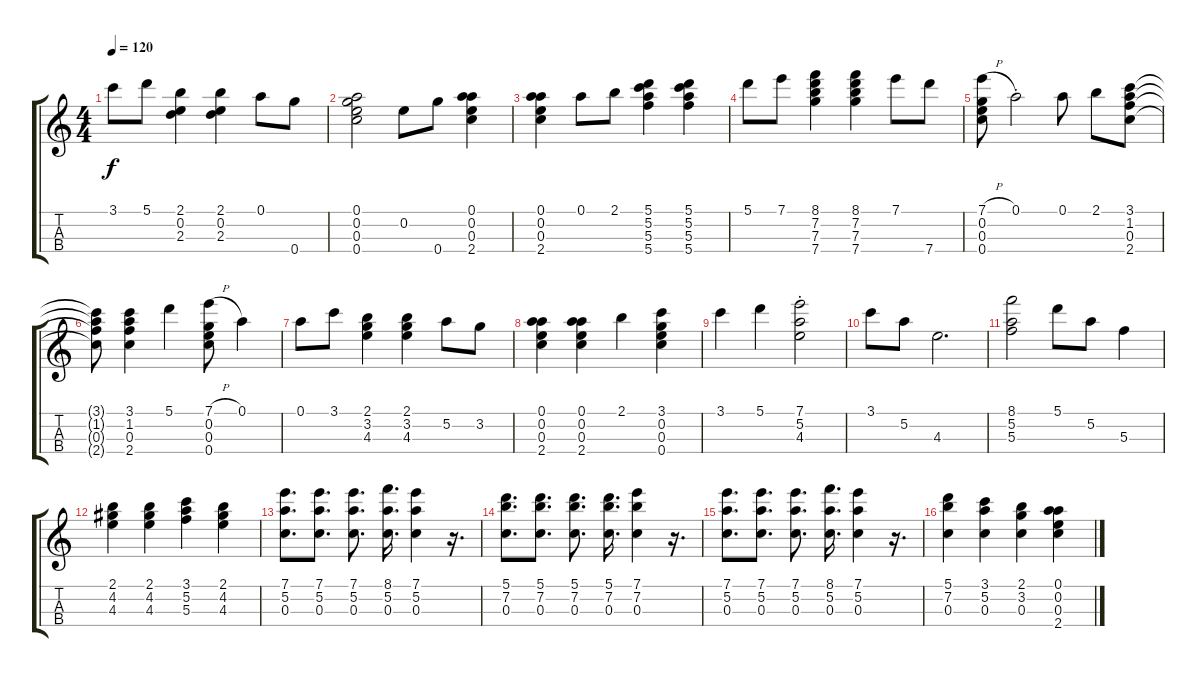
\track "" {instrument acousticguitarnylon}
\staff {score tabs}
\tuning (A4 E4 C4 G4) {hide}
\ts (4 4)
\tempo 120
\clef g2
\ks c
3.1.8{dy f} 5.1.8 (2.1 0.2 2.3).4 (2.1 0.2 2.3).4 0.1.8 0.4.8 |
(0.1 0.2 0.3 0.4).2 0.2.8 0.4.8 (0.1 0.2 0.3 2.4).4 |
(0.1 0.2 0.3 2.4).4 0.1.8 2.1.8 (5.1 5.2 5.3 5.4).4 (5.1 5.2 5.3 5.4).4 |
5.1.8 7.1.8 (8.1 7.2 7.3 7.4).4 (8.1 7.2 7.3 7.4).4 7.1.8 7.4.8 |
(7.1{h} 0.2 0.3 0.4).8 0.1{st}.2 0.1.8 2.1.8 (3.1 1.2 0.3 2.4).8 |
(3.1{t} 1.2{t} 0.3{t} 2.4{t}).8 (3.1 1.2 0.3 2.4).4 5.1.4 (7.1{h} 0.2 0.3 0.4).8 0.1.4 |
0.1.8 3.1.8 (2.1 3.2 4.3).4 (2.1 3.2 4.3).4 5.2.8 3.2.8 |
(0.1 0.2 0.3 2.4).4 (0.1 0.2 0.3 2.4).4 2.1.4 (3.1 0.2 0.3 0.4).4 |
3.1.4 5.1.4 (7.1 5.2 4.3{st}).2 |
3.1.8 5.2.8 4.3.2{d} |
(8.1 5.2 5.3).2 5.1.8 5.2.8 5.3.4 |
(2.1 4.2 4.3).4 (2.1 4.2 4.3).4 (3.1 5.2 5.3).4 (2.1 4.2 4.3).4 |
(7.1 5.2 0.3).8{d} (7.1 5.2 0.3).8{d} (7.1 5.2 0.3).8{d} (8.1 5.2 0.3).16{d} (7.1 5.2 0.3).4 r.16{d} |
(5.1 7.2 0.3).8{d} (5.1 7.2 0.3).8{d} (5.1 7.2 0.3).8{d} (5.1 7.2 0.3).16{d} (7.1 7.2 0.3).4 r.16{d} |
(7.1 5.2 0.3).8{d} (7.1 5.2 0.3).8{d} (7.1 5.2 0.3).8{d} (8.1 5.2 0.3).16{d} (7.1 5.2 0.3).4 r.16{d} |
(5.1 7.2 0.3).4 (3.1 5.2 0.3).4 (2.1 3.2 0.3).4 (0.1 0.2 0.3 2.4).4
